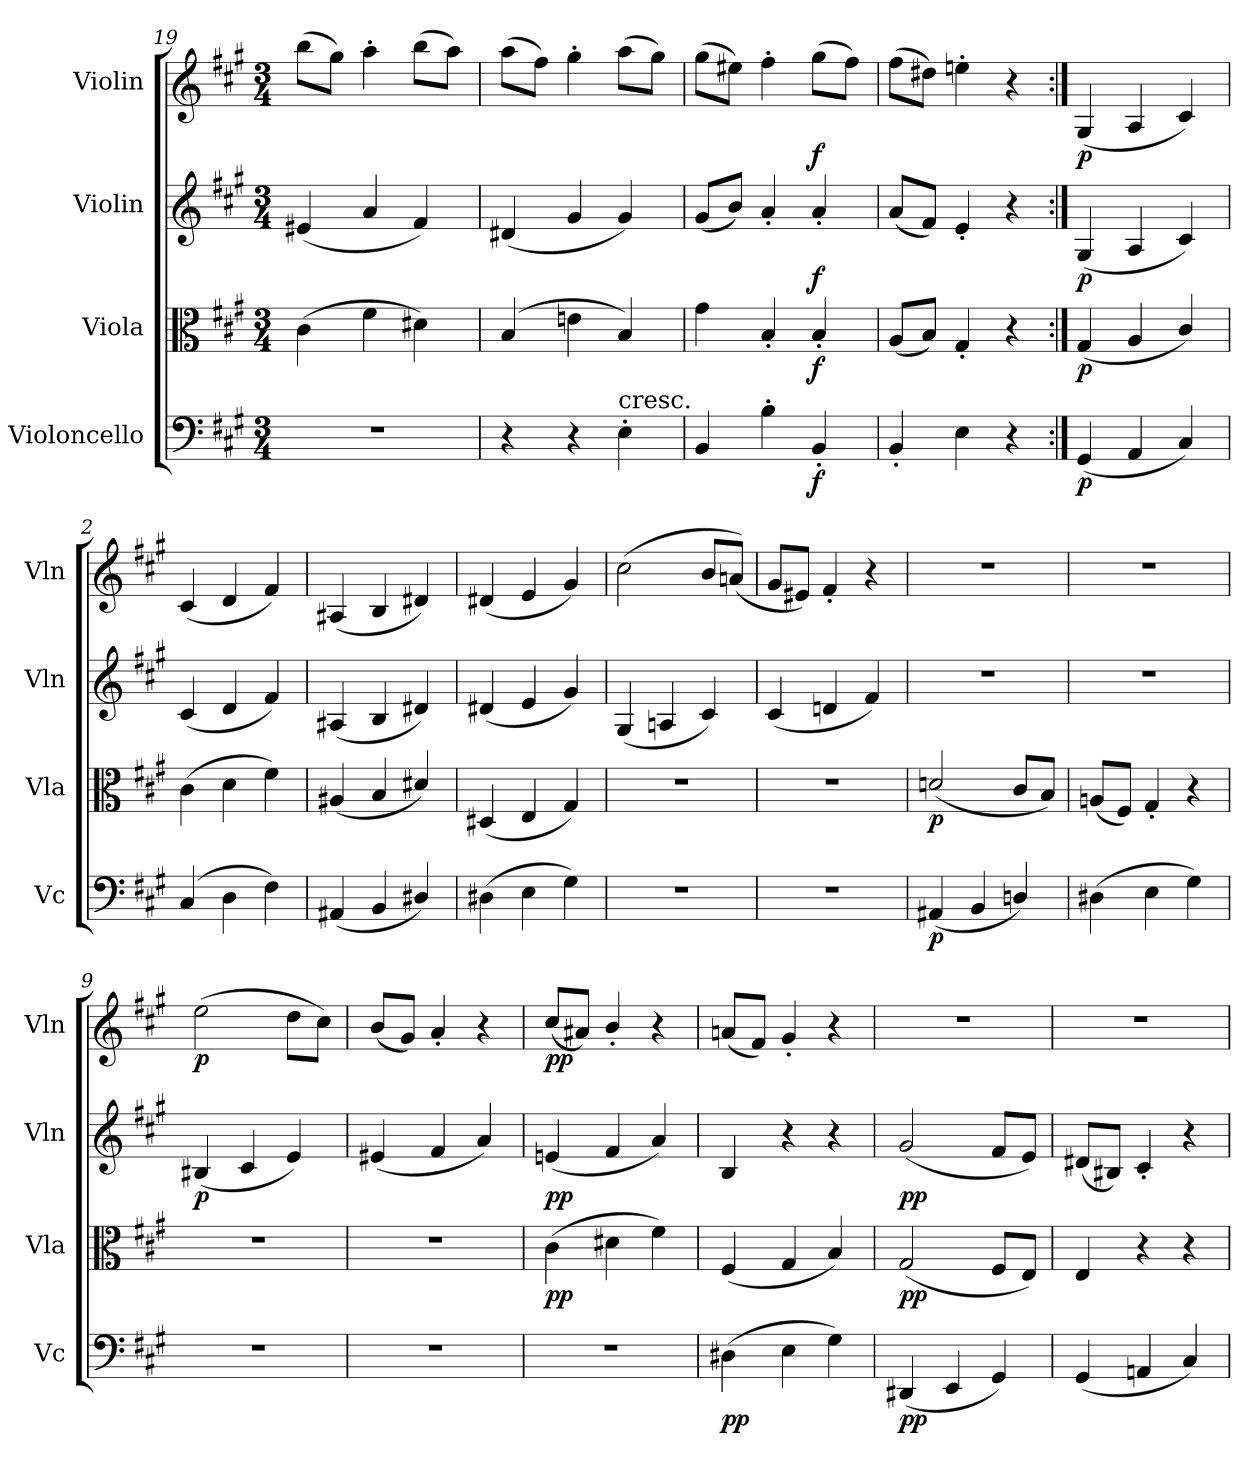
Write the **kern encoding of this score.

**kern	**dynam	**kern	**dynam	**kern	**dynam	**kern	**dynam
*part4	*part4	*part3	*part3	*part2	*part2	*part1	*part1
*staff4	*staff4	*staff3	*staff3	*staff2	*staff2	*staff1	*staff1
*I"Violoncello	*	*I"Viola	*	*I"Violin	*	*I"Violin	*
*I'Vc	*	*I'Vla	*	*I'Vln	*	*I'Vln	*
*clefF4	*	*clefC3	*	*clefG2	*	*clefG2	*
*k[f#c#g#]	*	*k[f#c#g#]	*	*k[f#c#g#]	*	*k[f#c#g#]	*
*A:	*	*A:	*	*A:	*	*A:	*
*M3/4	*	*M3/4	*	*M3/4	*	*M3/4	*
=19	=19	=19	=19	=19	=19	=19	=19
2.r	.	(4c#\	.	(4e#X/	.	(8bb\L	.
.	.	.	.	.	.	8gg#\J)	.
.	.	4f#\	.	4a/	.	4aa'\	.
.	.	4d#X\)	.	4f#/)	.	(8bb\L	.
.	.	.	.	.	.	8aa\J)	.
=20	=20	=20	=20	=20	=20	=20	=20
4r	.	(4B/	.	(4d#X/	.	(8aa\L	.
.	.	.	.	.	.	8ff#\J)	.
4r	.	4en\	.	4g#/	.	4gg#'\	.
!LO:TX:t=cresc.	!	!	!	!	!	!	!
4E'\	.	4B/)	.	4g#/)	.	(8aa\L	.
.	.	.	.	.	.	8gg#\J)	.
=21	=21	=21	=21	=21	=21	=21	=21
4BB/	.	4g#\	.	(8g#/L	.	(8gg#\L	.
.	.	.	.	8b/J)	.	8ee#X\J)	.
4B'\	.	4B'/	.	4a'/	.	4ff#'\	.
4BB'/	f	4B'/	f	4a'/	f	(8gg#\L	f
.	.	.	.	.	.	8ff#\J)	.
=22	=22	=22	=22	=22	=22	=22	=22
4BB'/	.	(8A/L	.	(8a/L	.	(8ff#\L	.
.	.	8B/J)	.	8f#/J)	.	8dd#X\J)	.
4E\	.	4G#'/	.	4e'/	.	4een'\	.
4r	.	4r	.	4r	.	4r	.
=1:|!	=1:|!	=1:|!	=1:|!	=1:|!	=1:|!	=1:|!	=1:|!
(4GG#/	p	(4G#/	p	(4G#/	p	(4G#/	p
4AA/	.	4A/	.	4A/	.	4A/	.
4C#/)	.	4c#/)	.	4c#/)	.	4c#/)	.
=2	=2	=2	=2	=2	=2	=2	=2
(4C#/	.	(4c#\	.	(4c#/	.	(4c#/	.
4D\	.	4d\	.	4d/	.	4d/	.
4F#\)	.	4f#\)	.	4f#/)	.	4f#/)	.
=3	=3	=3	=3	=3	=3	=3	=3
(4AA#X/	.	(4A#X/	.	(4A#X/	.	(4A#X/	.
4BB/	.	4B/	.	4B/	.	4B/	.
4D#X/)	.	4d#X/)	.	4d#X/)	.	4d#X/)	.
=4	=4	=4	=4	=4	=4	=4	=4
(4D#X\	.	(4D#X/	.	(4d#X/	.	(4d#X/	.
4E\	.	4E/	.	4e/	.	4e/	.
4G#\)	.	4G#/)	.	4g#/)	.	4g#/)	.
=5	=5	=5	=5	=5	=5	=5	=5
2.r	.	2.r	.	(4G#/	.	(2cc#\	.
.	.	.	.	4An/	.	.	.
.	.	.	.	4c#/)	.	8b/L	.
.	.	.	.	.	.	(8an/J)	.
=6	=6	=6	=6	=6	=6	=6	=6
2.r	.	2.r	.	(4c#/	.	8g#/L	.
.	.	.	.	.	.	8e#X/J)	.
.	.	.	.	4dn/	.	4f#'/	.
.	.	.	.	4f#/)	.	4r	.
=7	=7	=7	=7	=7	=7	=7	=7
(4AA#X/	p	(2dn/	p	2.r	.	2.r	.
4BB/	.	.	.	.	.	.	.
4Dn/)	.	8c#/L	.	.	.	.	.
.	.	8B/J)	.	.	.	.	.
=8	=8	=8	=8	=8	=8	=8	=8
(4D#X\	.	(8An/L	.	2.r	.	2.r	.
.	.	8F#/J)	.	.	.	.	.
4E\	.	4G#'/	.	.	.	.	.
4G#\)	.	4r	.	.	.	.	.
=9	=9	=9	=9	=9	=9	=9	=9
2.r	.	2.r	.	(4B#X/	p	(2ee\	p
.	.	.	.	4c#/	.	.	.
.	.	.	.	4e/)	.	8dd\L	.
.	.	.	.	.	.	8cc#\J)	.
=10	=10	=10	=10	=10	=10	=10	=10
2.r	.	2.r	.	(4e#X/	.	(8b/L	.
.	.	.	.	.	.	8g#/J)	.
.	.	.	.	4f#/	.	4a'/	.
.	.	.	.	4a/)	.	4r	.
=11	=11	=11	=11	=11	=11	=11	=11
2.r	.	(4c#\	pp	(4en/	pp	(8cc#/L	pp
.	.	.	.	.	.	8a#X/J)	.
.	.	4d#X\	.	4f#/	.	4b'/	.
.	.	4f#\)	.	4a/)	.	4r	.
=12	=12	=12	=12	=12	=12	=12	=12
(4D#X\	pp	(4F#/	.	4B/	.	(8an/L	.
.	.	.	.	.	.	8f#/J)	.
4E\	.	4G#/	.	4r	.	4g#'/	.
4G#\)	.	4B/)	.	4r	.	4r	.
=13	=13	=13	=13	=13	=13	=13	=13
(4DD#X/	pp	(2G#/	pp	(2g#/	pp	2.r	.
4EE/	.	.	.	.	.	.	.
4GG#/)	.	8F#/L	.	8f#/L	.	.	.
.	.	8E/J)	.	8e/J)	.	.	.
=14	=14	=14	=14	=14	=14	=14	=14
(4GG#/	.	4E/	.	(8d#X/L	.	2.r	.
.	.	.	.	8B#X/J)	.	.	.
4AAn/	.	4r	.	4c#'/	.	.	.
4C#/)	.	4r	.	4r	.	.	.
=	=	=	=	=	=	=	=
*-	*-	*-	*-	*-	*-	*-	*-
